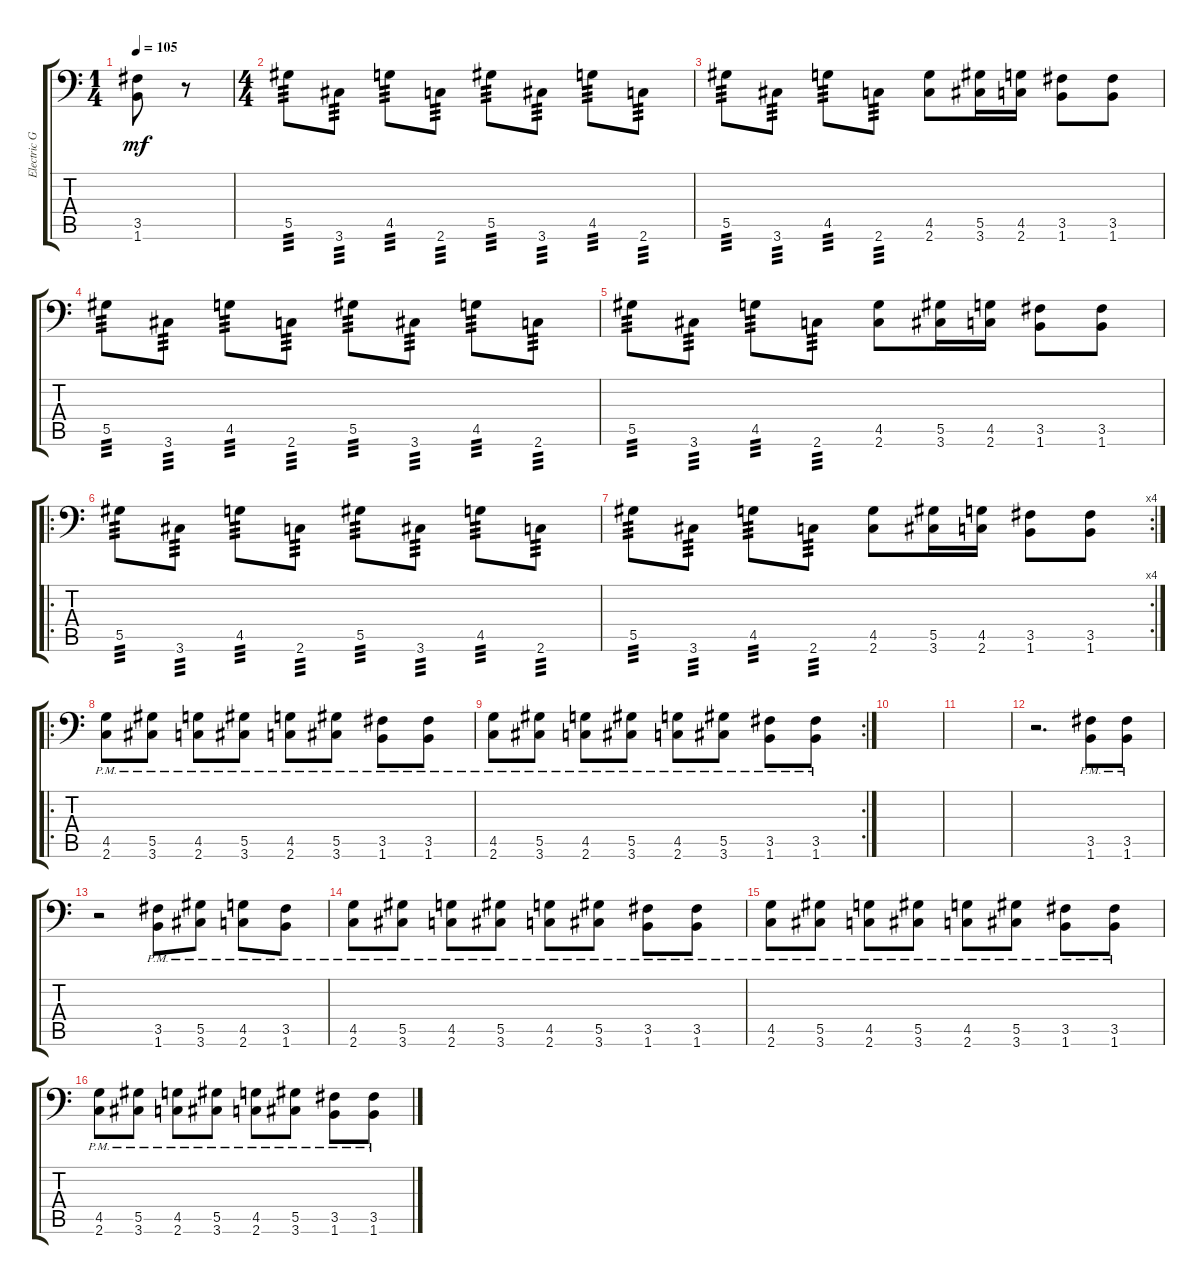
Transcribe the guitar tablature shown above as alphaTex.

\track ("Electric Guitar" "Electric G") {instrument distortionguitar}
\staff {score tabs}
\tuning (Bb3 F3 Db3 Ab2 Eb2 Bb1) {hide}
\ts (1 4)
\tempo 105
\clef f4
\ks c
(3.5 1.6).8{dy mf} r.8 |
\ts (4 4)
5.5.8{tp 3} 3.6.8{tp 3} 4.5.8{tp 3} 2.6.8{tp 3} 5.5.8{tp 3} 3.6.8{tp 3} 4.5.8{tp 3} 2.6.8{tp 3} |
5.5.8{tp 3} 3.6.8{tp 3} 4.5.8{tp 3} 2.6.8{tp 3} (4.5 2.6).8 (5.5 3.6).16 (4.5 2.6).16 (3.5 1.6).8 (3.5 1.6).8 |
5.5.8{tp 3} 3.6.8{tp 3} 4.5.8{tp 3} 2.6.8{tp 3} 5.5.8{tp 3} 3.6.8{tp 3} 4.5.8{tp 3} 2.6.8{tp 3} |
5.5.8{tp 3} 3.6.8{tp 3} 4.5.8{tp 3} 2.6.8{tp 3} (4.5 2.6).8 (5.5 3.6).16 (4.5 2.6).16 (3.5 1.6).8 (3.5 1.6).8 |
\ro
5.5.8{tp 3} 3.6.8{tp 3} 4.5.8{tp 3} 2.6.8{tp 3} 5.5.8{tp 3} 3.6.8{tp 3} 4.5.8{tp 3} 2.6.8{tp 3} |
\rc 4
5.5.8{tp 3} 3.6.8{tp 3} 4.5.8{tp 3} 2.6.8{tp 3} (4.5 2.6).8 (5.5 3.6).16 (4.5 2.6).16 (3.5 1.6).8 (3.5 1.6).8 |
\ro
(4.5{pm} 2.6{pm}).8 (5.5{pm} 3.6{pm}).8 (4.5{pm} 2.6{pm}).8 (5.5{pm} 3.6{pm}).8 (4.5{pm} 2.6{pm}).8 (5.5{pm} 3.6{pm}).8 (3.5{pm} 1.6{pm}).8 (3.5{pm} 1.6{pm}).8 |
\rc 2
(4.5{pm} 2.6{pm}).8 (5.5{pm} 3.6{pm}).8 (4.5{pm} 2.6{pm}).8 (5.5{pm} 3.6{pm}).8 (4.5{pm} 2.6{pm}).8 (5.5{pm} 3.6{pm}).8 (3.5{pm} 1.6{pm}).8 (3.5{pm} 1.6{pm}).8 |
|
|
r.2{d} (3.5{pm} 1.6{pm}).8 (3.5{pm} 1.6{pm}).8 |
r.2 (3.5{pm} 1.6{pm}).8 (5.5{pm} 3.6{pm}).8 (4.5{pm} 2.6{pm}).8 (3.5{pm} 1.6{pm}).8 |
(4.5{pm} 2.6{pm}).8 (5.5{pm} 3.6{pm}).8 (4.5{pm} 2.6{pm}).8 (5.5{pm} 3.6{pm}).8 (4.5{pm} 2.6{pm}).8 (5.5{pm} 3.6{pm}).8 (3.5{pm} 1.6{pm}).8 (3.5{pm} 1.6{pm}).8 |
(4.5{pm} 2.6{pm}).8 (5.5{pm} 3.6{pm}).8 (4.5{pm} 2.6{pm}).8 (5.5{pm} 3.6{pm}).8 (4.5{pm} 2.6{pm}).8 (5.5{pm} 3.6{pm}).8 (3.5{pm} 1.6{pm}).8 (3.5{pm} 1.6{pm}).8 |
(4.5{pm} 2.6{pm}).8 (5.5{pm} 3.6{pm}).8 (4.5{pm} 2.6{pm}).8 (5.5{pm} 3.6{pm}).8 (4.5{pm} 2.6{pm}).8 (5.5{pm} 3.6{pm}).8 (3.5{pm} 1.6{pm}).8 (3.5{pm} 1.6{pm}).8
